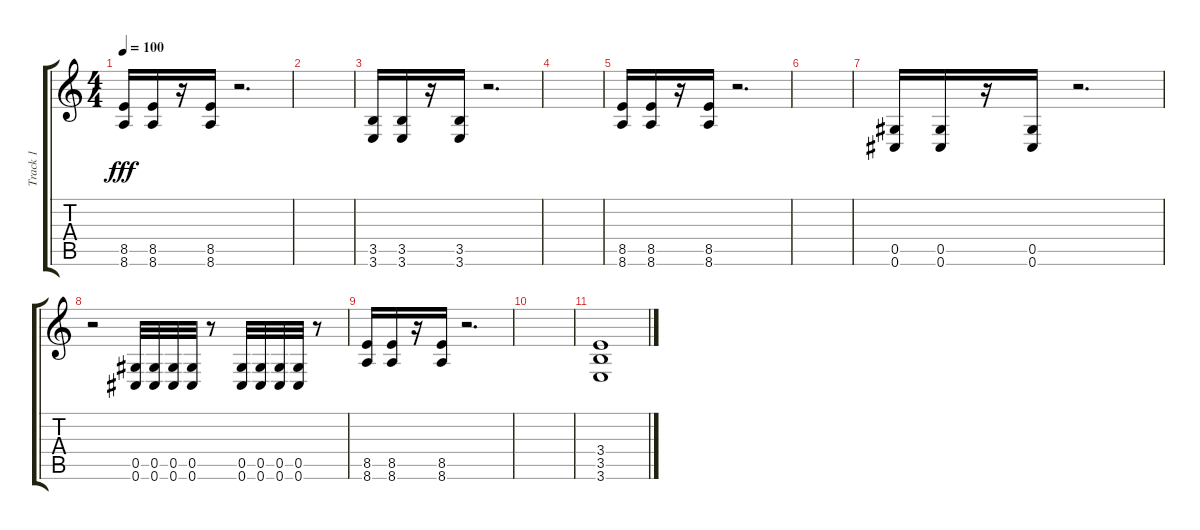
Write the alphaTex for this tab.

\track ("Track 1" "Track 1") {instrument distortionguitar}
\staff {score tabs}
\tuning (Eb4 Bb3 Gb3 Db3 Ab2 Db2) {hide}
\ts (4 4)
\tempo 100
\clef g2
\ks c
(8.5 8.6).16{dy fff} (8.5 8.6).16 r.16 (8.5 8.6).16 r.2{d} |
|
(3.5 3.6).16 (3.5 3.6).16 r.16 (3.5 3.6).16 r.2{d} |
|
(8.5 8.6).16 (8.5 8.6).16 r.16 (8.5 8.6).16 r.2{d} |
|
(0.5 0.6).16 (0.5 0.6).16 r.16 (0.5 0.6).16 r.2{d} |
r.2 (0.5 0.6).32 (0.5 0.6).32 (0.5 0.6).32 (0.5 0.6).32 r.8 (0.5 0.6).32 (0.5 0.6).32 (0.5 0.6).32 (0.5 0.6).32 r.8 |
(8.5 8.6).16 (8.5 8.6).16 r.16 (8.5 8.6).16 r.2{d} |
|
(3.4 3.5 3.6).1
